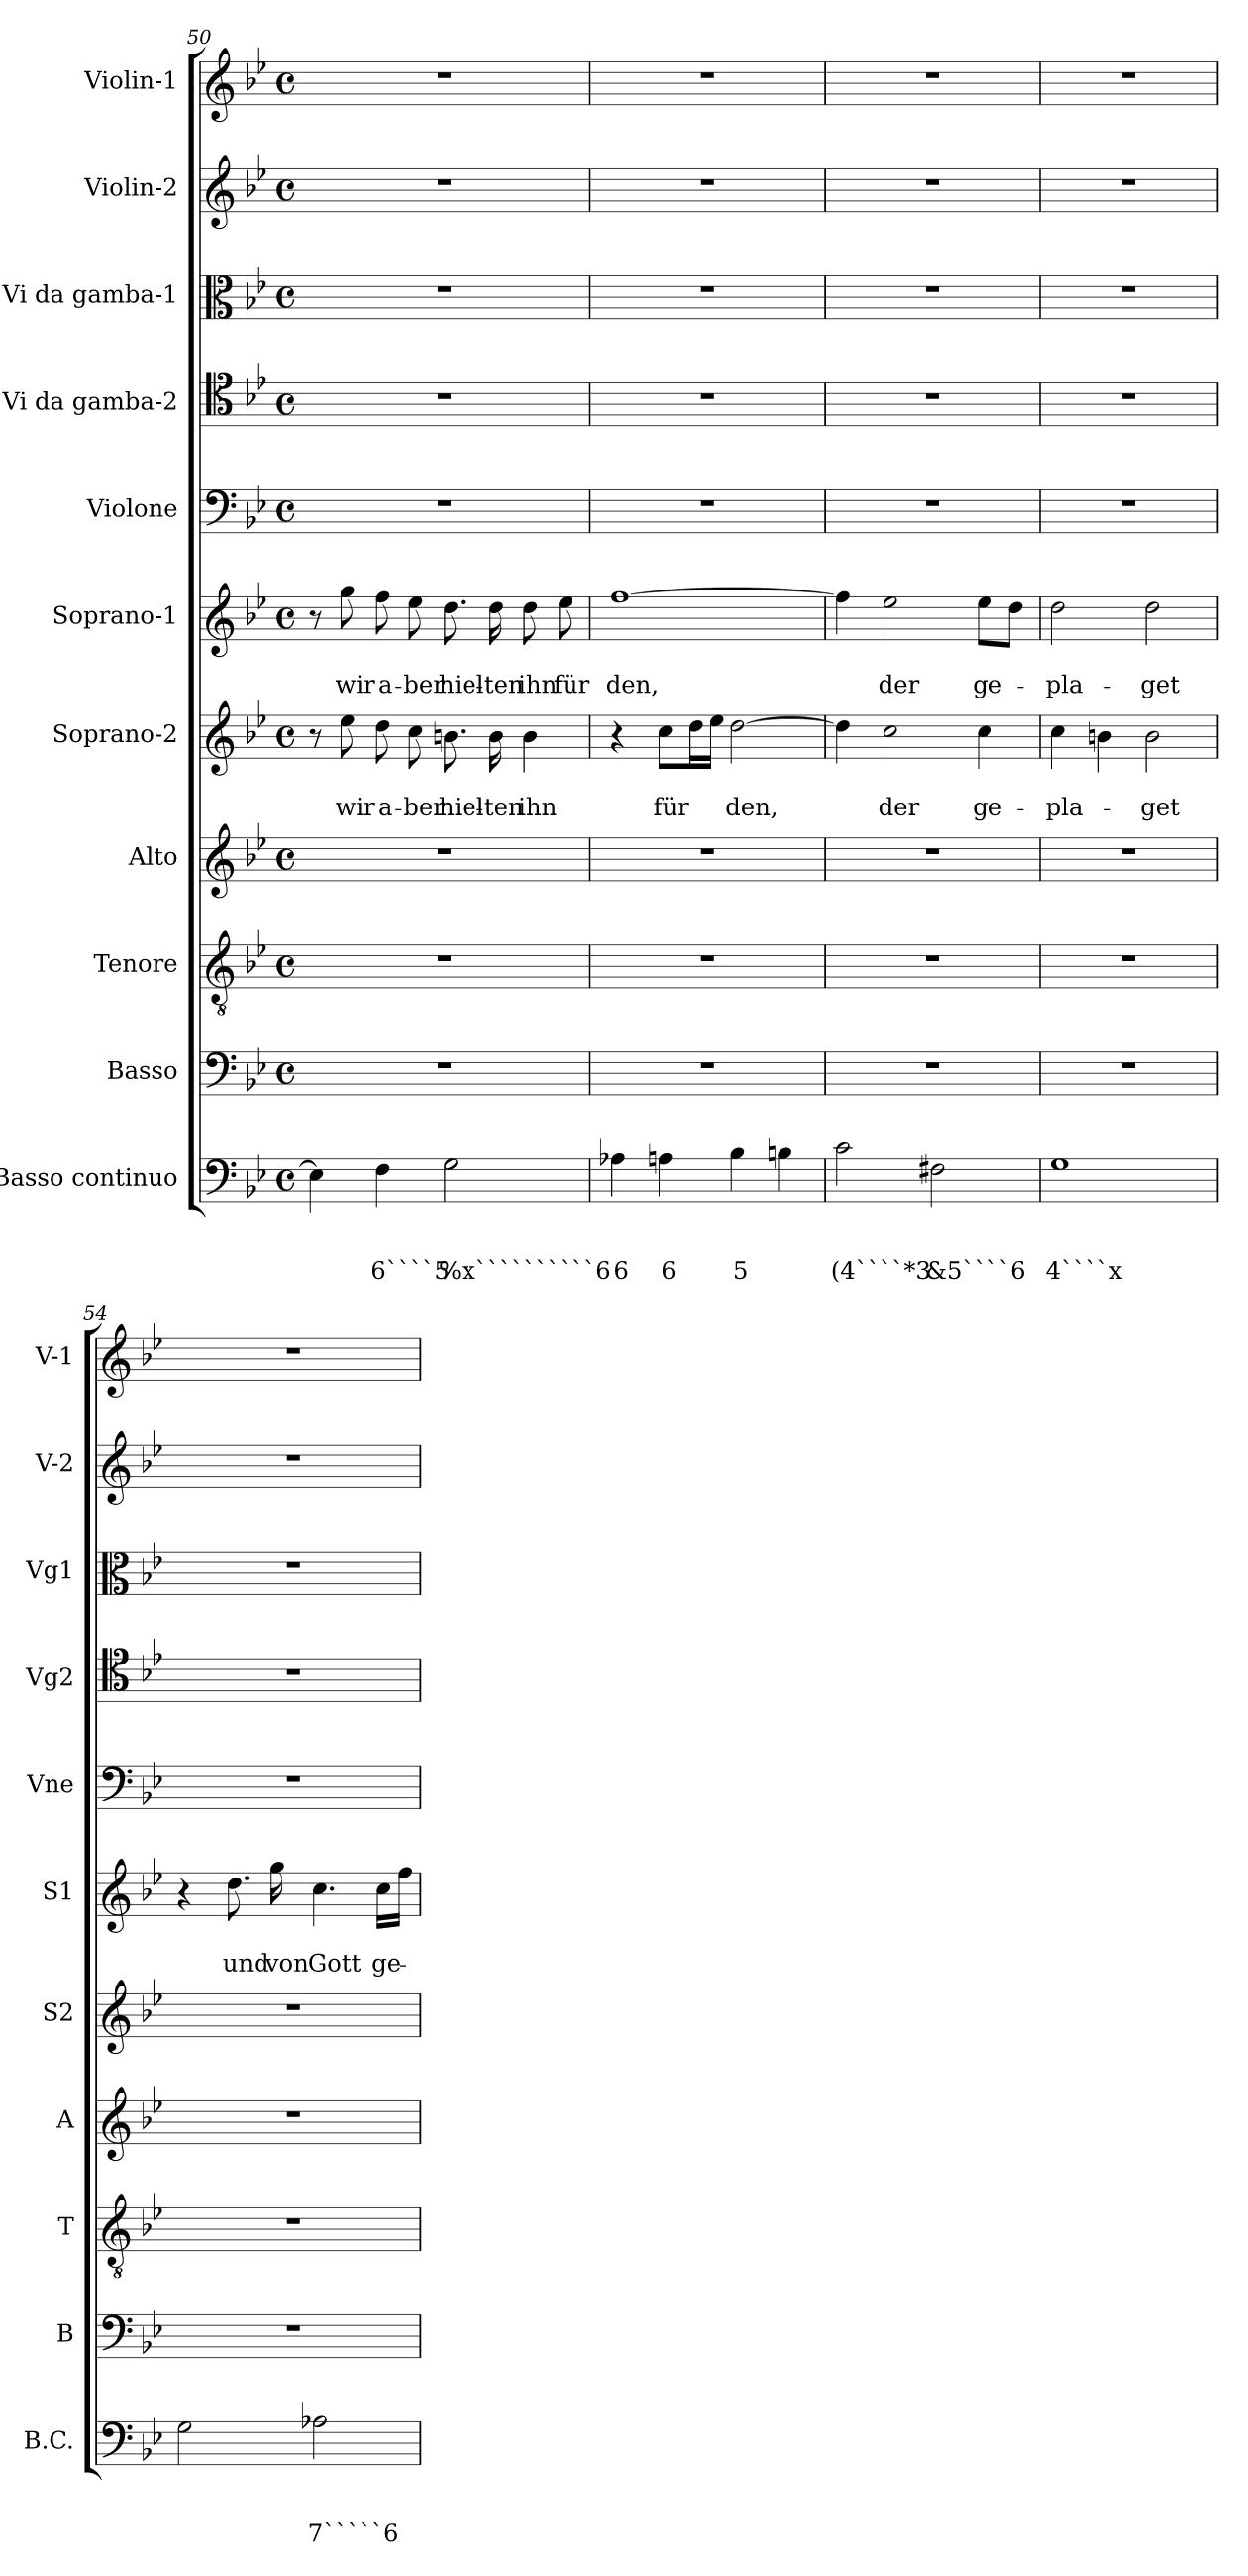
**kern	**text	**text	**text	**kern	**kern	**kern	**kern	**text	**text	**kern	**text	**text	**kern	**kern	**kern	**kern	**kern
*part11	*part11	*part11	*part11	*part10	*part9	*part8	*part7	*part7	*part7	*part6	*part6	*part6	*part5	*part4	*part3	*part2	*part1
*staff11	*staff11	*staff11	*staff11	*staff10	*staff9	*staff8	*staff7	*staff7	*staff7	*staff6	*staff6	*staff6	*staff5	*staff4	*staff3	*staff2	*staff1
*I"Basso continuo	*	*	*	*I"Basso	*I"Tenore	*I"Alto	*I"Soprano-2	*	*	*I"Soprano-1	*	*	*I"Violone	*I"Vi da gamba-2	*I"Vi da gamba-1	*I"Violin-2	*I"Violin-1
*I'B.C.	*	*	*	*I'B	*I'T	*I'A	*I'S2	*	*	*I'S1	*	*	*I'Vne	*I'Vg2	*I'Vg1	*I'V-2	*I'V-1
*clefF4	*	*	*	*clefF4	*clefGv2	*clefG2	*clefG2	*	*	*clefG2	*	*	*clefF4	*clefC4	*clefC3	*clefG2	*clefG2
*k[b-e-]	*	*	*	*k[b-e-]	*k[b-e-]	*k[b-e-]	*k[b-e-]	*	*	*k[b-e-]	*	*	*k[b-e-]	*k[b-e-]	*k[b-e-]	*k[b-e-]	*k[b-e-]
*B-:	*	*	*	*B-:	*B-:	*B-:	*B-:	*	*	*B-:	*	*	*B-:	*B-:	*B-:	*B-:	*B-:
*M4/4	*	*	*	*M4/4	*M4/4	*M4/4	*M4/4	*	*	*M4/4	*	*	*M4/4	*M4/4	*M4/4	*M4/4	*M4/4
*met(c)	*	*	*	*met(c)	*met(c)	*met(c)	*met(c)	*	*	*met(c)	*	*	*met(c)	*met(c)	*met(c)	*met(c)	*met(c)
=50	=50	=50	=50	=50	=50	=50	=50	=50	=50	=50	=50	=50	=50	=50	=50	=50	=50
4E-\]	.	.	.	1r	1r	1r	8r	.	.	8r	.	.	1r	1r	1r	1r	1r
!	!	!	!	!	!	!	!	!	!LO:LY:b	!	!	!LO:LY:b	!	!	!	!	!
.	.	.	.	.	.	.	8ee-\	.	wir	8gg\	.	wir	.	.	.	.	.
!	!	!	!LO:LY:b	!	!	!	!	!	!LO:LY:b	!	!	!LO:LY:b	!	!	!	!	!
4F\	.	.	6````5	.	.	.	8dd\	.	a-	8ff\	.	a-	.	.	.	.	.
!	!	!	!	!	!	!	!	!	!LO:LY:b	!	!	!LO:LY:b	!	!	!	!	!
.	.	.	.	.	.	.	8cc\	.	-ber	8ee-\	.	-ber	.	.	.	.	.
!	!	!	!LO:LY:b	!	!	!	!	!	!LO:LY:b	!	!	!LO:LY:b	!	!	!	!	!
2G\	.	.	%x``````````6	.	.	.	8.bn\	.	hiel-	8.dd\	.	hiel-	.	.	.	.	.
!	!	!	!	!	!	!	!	!	!LO:LY:b	!	!	!LO:LY:b	!	!	!	!	!
.	.	.	.	.	.	.	16b\	.	-ten	16dd\	.	-ten	.	.	.	.	.
!	!	!	!	!	!	!	!	!	!LO:LY:b	!	!	!LO:LY:b	!	!	!	!	!
.	.	.	.	.	.	.	4b\	.	ihn	8dd\	.	ihn	.	.	.	.	.
!	!	!	!	!	!	!	!	!	!	!	!	!LO:LY:b	!	!	!	!	!
.	.	.	.	.	.	.	.	.	.	8ee-\	.	für	.	.	.	.	.
=51	=51	=51	=51	=51	=51	=51	=51	=51	=51	=51	=51	=51	=51	=51	=51	=51	=51
!	!	!	!LO:LY:b	!	!	!	!	!	!	!	!	!LO:LY:b	!	!	!	!	!
4A-X\	.	.	6	1r	1r	1r	4r	.	.	[1ff	.	den,	1r	1r	1r	1r	1r
!	!	!	!LO:LY:b	!	!	!	!	!	!LO:LY:b	!	!	!	!	!	!	!	!
4An\	.	.	6	.	.	.	8cc\L	.	für	.	.	.	.	.	.	.	.
.	.	.	.	.	.	.	16dd\L	.	.	.	.	.	.	.	.	.	.
.	.	.	.	.	.	.	16ee-\JJ	.	.	.	.	.	.	.	.	.	.
!	!	!	!LO:LY:b	!	!	!	!	!	!LO:LY:b	!	!	!	!	!	!	!	!
4B-\	.	.	5	.	.	.	[2dd\	.	den,	.	.	.	.	.	.	.	.
4Bn\	.	.	.	.	.	.	.	.	.	.	.	.	.	.	.	.	.
=52	=52	=52	=52	=52	=52	=52	=52	=52	=52	=52	=52	=52	=52	=52	=52	=52	=52
!	!	!	!LO:LY:b	!	!	!	!	!	!	!	!	!	!	!	!	!	!
2c\	.	.	(4````*3	1r	1r	1r	4dd\]	.	.	4ff\]	.	.	1r	1r	1r	1r	1r
!	!	!	!	!	!	!	!	!	!LO:LY:b	!	!	!LO:LY:b	!	!	!	!	!
.	.	.	.	.	.	.	2cc\	.	der	2ee-\	.	der	.	.	.	.	.
!	!	!	!LO:LY:b	!	!	!	!	!	!	!	!	!	!	!	!	!	!
2F#X\	.	.	&5````6	.	.	.	.	.	.	.	.	.	.	.	.	.	.
!	!	!	!	!	!	!	!	!	!LO:LY:b	!	!	!LO:LY:b	!	!	!	!	!
.	.	.	.	.	.	.	4cc\	.	ge-	8ee-\L	.	ge-	.	.	.	.	.
.	.	.	.	.	.	.	.	.	.	8dd\J	.	.	.	.	.	.	.
=53	=53	=53	=53	=53	=53	=53	=53	=53	=53	=53	=53	=53	=53	=53	=53	=53	=53
!	!	!	!LO:LY:b	!	!	!	!	!	!LO:LY:b	!	!	!LO:LY:b	!	!	!	!	!
1G	.	.	4````x	1r	1r	1r	4cc\	.	-pla-	2dd\	.	-pla-	1r	1r	1r	1r	1r
.	.	.	.	.	.	.	4bn\	.	.	.	.	.	.	.	.	.	.
!	!	!	!	!	!	!	!	!	!LO:LY:b	!	!	!LO:LY:b	!	!	!	!	!
.	.	.	.	.	.	.	2b\	.	-get	2dd\	.	-get	.	.	.	.	.
!!LO:PB:g=z
=54	=54	=54	=54	=54	=54	=54	=54	=54	=54	=54	=54	=54	=54	=54	=54	=54	=54
2G\	.	.	.	1r	1r	1r	1r	.	.	4r	.	.	1r	1r	1r	1r	1r
!	!	!	!	!	!	!	!	!	!	!	!	!LO:LY:b	!	!	!	!	!
.	.	.	.	.	.	.	.	.	.	8.dd\	.	und	.	.	.	.	.
!	!	!	!	!	!	!	!	!	!	!	!	!LO:LY:b	!	!	!	!	!
.	.	.	.	.	.	.	.	.	.	16gg\	.	von	.	.	.	.	.
!	!	!	!LO:LY:b	!	!	!	!	!	!	!	!	!LO:LY:b	!	!	!	!	!
2A-X\	.	.	7`````6	.	.	.	.	.	.	4.cc\	.	Gott	.	.	.	.	.
!	!	!	!	!	!	!	!	!	!	!	!	!LO:LY:b	!	!	!	!	!
.	.	.	.	.	.	.	.	.	.	16cc\LL	.	ge-	.	.	.	.	.
.	.	.	.	.	.	.	.	.	.	16ff\JJ	.	.	.	.	.	.	.
=	=	=	=	=	=	=	=	=	=	=	=	=	=	=	=	=	=
*-	*-	*-	*-	*-	*-	*-	*-	*-	*-	*-	*-	*-	*-	*-	*-	*-	*-
